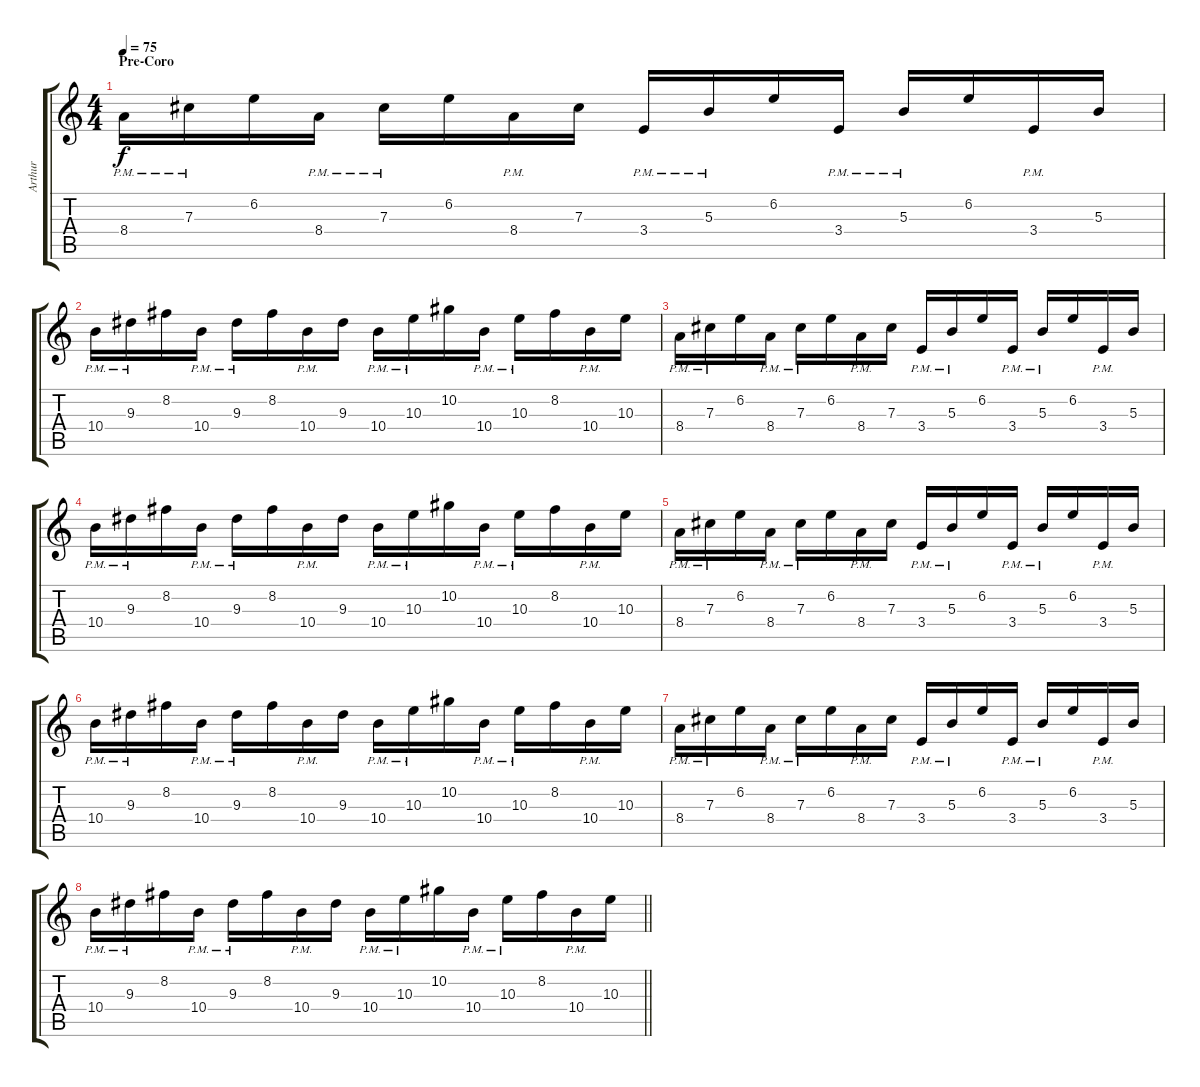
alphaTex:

\track ("Arthur" "Arthur") {instrument electricguitarclean}
\staff {score tabs}
\tuning (Eb4 Bb3 Gb3 Db3 Ab2 Eb2) {hide}
\ts (4 4)
\section ("" "Pre-Coro")
\tempo 75
\clef g2
\ks c
8.4{pm}.16{dy f} 7.3{pm}.16 6.2.16 8.4{pm}.16 7.3{pm}.16 6.2.16 8.4{pm}.16 7.3.16 3.4{pm}.16 5.3{pm}.16 6.2.16 3.4{pm}.16 5.3{pm}.16 6.2.16 3.4{pm}.16 5.3.16 |
10.4{pm}.16 9.3{pm}.16 8.2.16 10.4{pm}.16 9.3{pm}.16 8.2.16 10.4{pm}.16 9.3.16 10.4{pm}.16 10.3{pm}.16 10.2.16 10.4{pm}.16 10.3{pm}.16 8.2.16 10.4{pm}.16 10.3.16 |
8.4{pm}.16 7.3{pm}.16 6.2.16 8.4{pm}.16 7.3{pm}.16 6.2.16 8.4{pm}.16 7.3.16 3.4{pm}.16 5.3{pm}.16 6.2.16 3.4{pm}.16 5.3{pm}.16 6.2.16 3.4{pm}.16 5.3.16 |
10.4{pm}.16 9.3{pm}.16 8.2.16 10.4{pm}.16 9.3{pm}.16 8.2.16 10.4{pm}.16 9.3.16 10.4{pm}.16 10.3{pm}.16 10.2.16 10.4{pm}.16 10.3{pm}.16 8.2.16 10.4{pm}.16 10.3.16 |
8.4{pm}.16 7.3{pm}.16 6.2.16 8.4{pm}.16 7.3{pm}.16 6.2.16 8.4{pm}.16 7.3.16 3.4{pm}.16 5.3{pm}.16 6.2.16 3.4{pm}.16 5.3{pm}.16 6.2.16 3.4{pm}.16 5.3.16 |
10.4{pm}.16 9.3{pm}.16 8.2.16 10.4{pm}.16 9.3{pm}.16 8.2.16 10.4{pm}.16 9.3.16 10.4{pm}.16 10.3{pm}.16 10.2.16 10.4{pm}.16 10.3{pm}.16 8.2.16 10.4{pm}.16 10.3.16 |
8.4{pm}.16 7.3{pm}.16 6.2.16 8.4{pm}.16 7.3{pm}.16 6.2.16 8.4{pm}.16 7.3.16 3.4{pm}.16 5.3{pm}.16 6.2.16 3.4{pm}.16 5.3{pm}.16 6.2.16 3.4{pm}.16 5.3.16 |
\barLineRight lightlight
10.4{pm}.16 9.3{pm}.16 8.2.16 10.4{pm}.16 9.3{pm}.16 8.2.16 10.4{pm}.16 9.3.16 10.4{pm}.16 10.3{pm}.16 10.2.16 10.4{pm}.16 10.3{pm}.16 8.2.16 10.4{pm}.16 10.3.16
